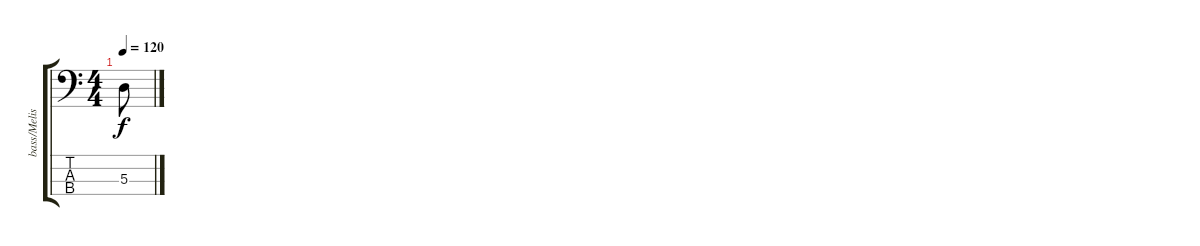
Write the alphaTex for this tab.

\track ("bass/Melissa" "bass/Melis") {instrument electricbasspick}
\staff {score tabs}
\tuning (G2 D2 A1 E1) {hide}
\ts (4 4)
\tempo 120
\clef f4
\ks c
5.3{t}.8{dy f}
